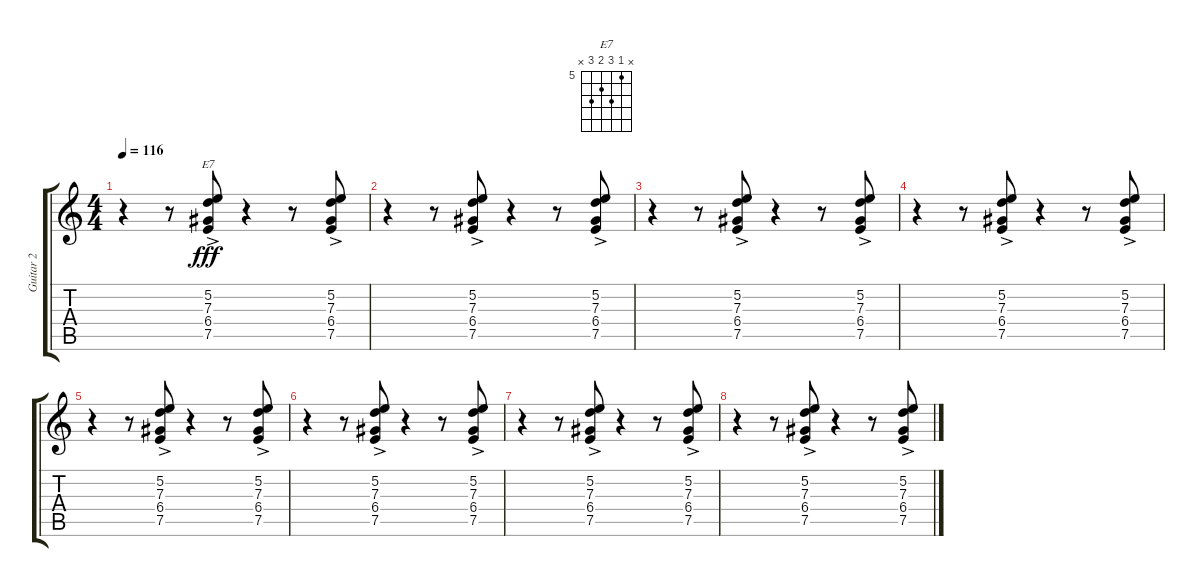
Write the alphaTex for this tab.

\track ("Guitar 2" "Guitar 2") {instrument electricguitarjazz}
\staff {score tabs}
\tuning (E4 B3 G3 D3 A2 E2) {hide}
\chord ("E7" x 5 7 6 7 x) {firstfret 5}
\ts (4 4)
\tempo 116
\clef g2
\ks c
r.4{dy fff} r.8 (5.2{ac} 7.3{ac} 6.4{ac} 7.5{ac}).8{ch "E7"} r.4 r.8 (5.2{ac} 7.3{ac} 6.4{ac} 7.5{ac}).8 |
r.4 r.8 (5.2{ac} 7.3{ac} 6.4{ac} 7.5{ac}).8 r.4 r.8 (5.2{ac} 7.3{ac} 6.4{ac} 7.5{ac}).8 |
r.4 r.8 (5.2{ac} 7.3{ac} 6.4{ac} 7.5{ac}).8 r.4 r.8 (5.2{ac} 7.3{ac} 6.4{ac} 7.5{ac}).8 |
r.4 r.8 (5.2{ac} 7.3{ac} 6.4{ac} 7.5{ac}).8 r.4 r.8 (5.2{ac} 7.3{ac} 6.4{ac} 7.5{ac}).8 |
r.4 r.8 (5.2{ac} 7.3{ac} 6.4{ac} 7.5{ac}).8 r.4 r.8 (5.2{ac} 7.3{ac} 6.4{ac} 7.5{ac}).8 |
r.4 r.8 (5.2{ac} 7.3{ac} 6.4{ac} 7.5{ac}).8 r.4 r.8 (5.2{ac} 7.3{ac} 6.4{ac} 7.5{ac}).8 |
r.4 r.8 (5.2{ac} 7.3{ac} 6.4{ac} 7.5{ac}).8 r.4 r.8 (5.2{ac} 7.3{ac} 6.4{ac} 7.5{ac}).8 |
r.4 r.8 (5.2{ac} 7.3{ac} 6.4{ac} 7.5{ac}).8 r.4 r.8 (5.2{ac} 7.3{ac} 6.4{ac} 7.5{ac}).8
